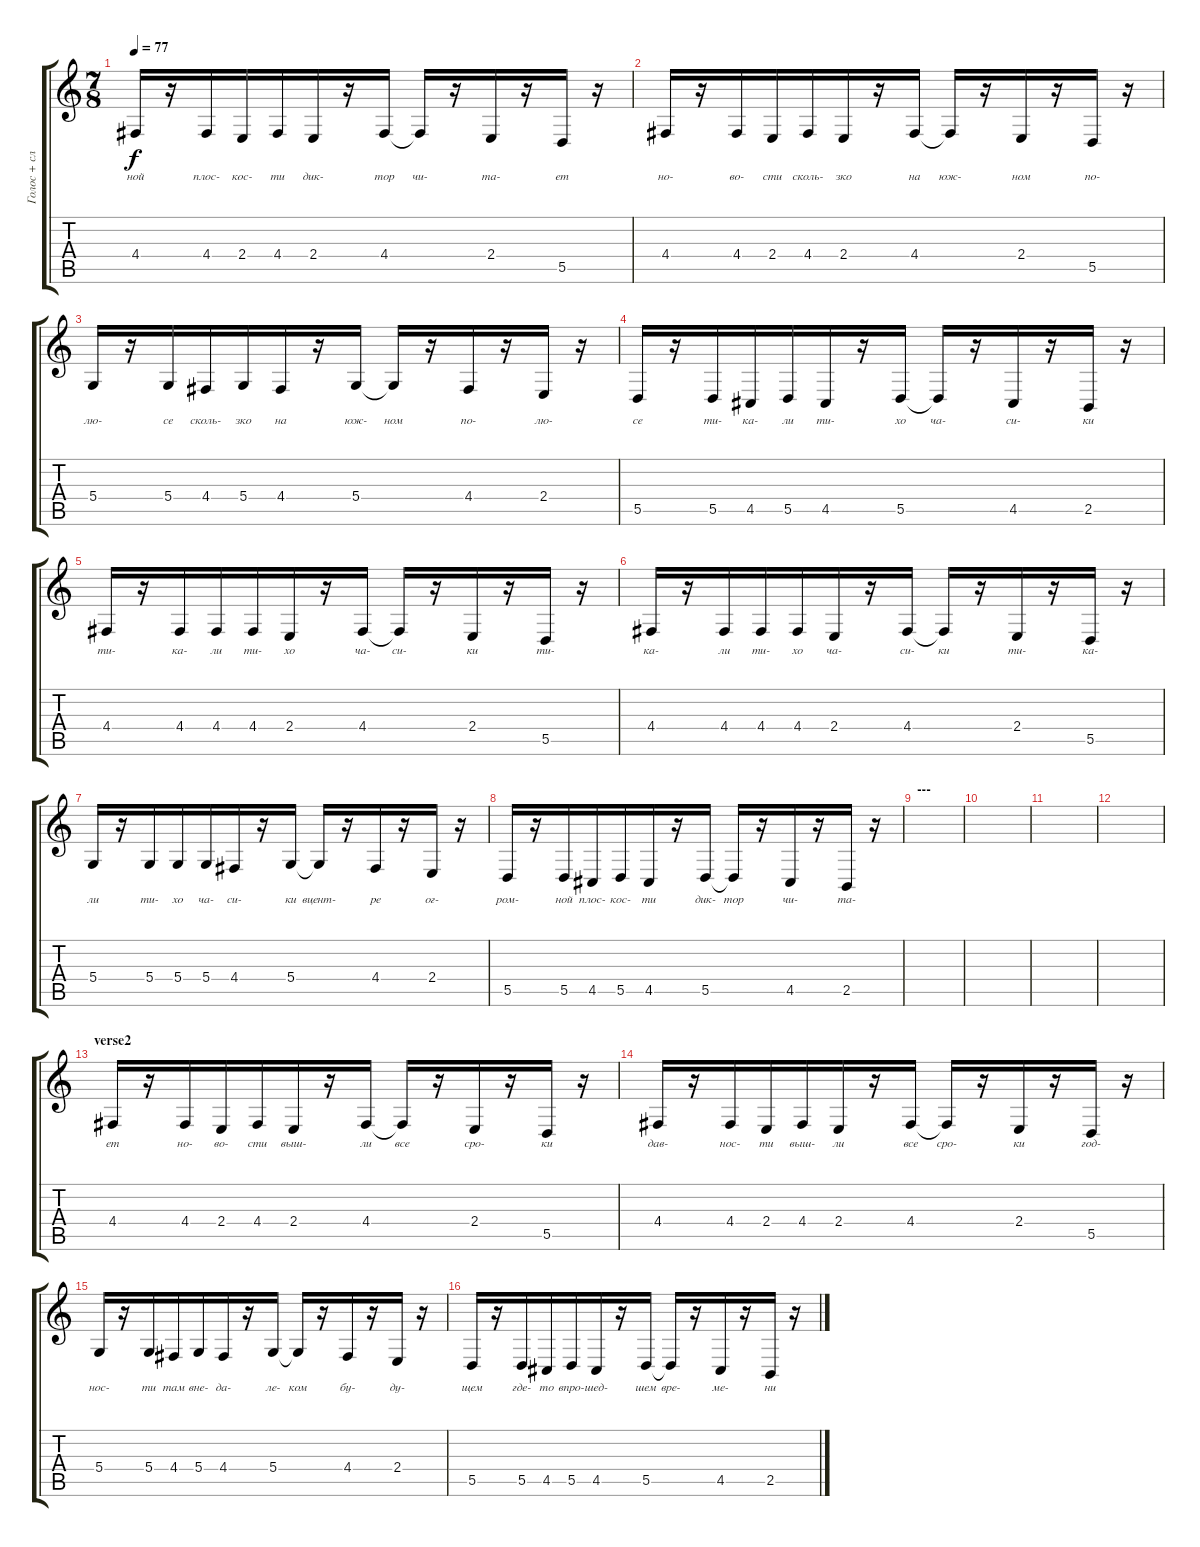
\track ("Голос + слова" "Голос + сл") {instrument voiceoohs}
\staff {score tabs}
\tuning (E4 B3 G3 D3 A2 E2) {hide}
\ts (7 8)
\tempo 77
\clef g2
\ks c
4.4.16{lyrics (0 "ной") lyrics (1 "") lyrics (2 "") lyrics (3 "") lyrics (4 "") dy f} r.16 4.4.16{lyrics (0 "плос-") lyrics (1 "") lyrics (2 "") lyrics (3 "") lyrics (4 "")} 2.4.16{lyrics (0 "кос-") lyrics (1 "") lyrics (2 "") lyrics (3 "") lyrics (4 "")} 4.4.16{lyrics (0 "ти") lyrics (1 "") lyrics (2 "") lyrics (3 "") lyrics (4 "")} 2.4.16{lyrics (0 "дик-") lyrics (1 "") lyrics (2 "") lyrics (3 "") lyrics (4 "")} r.16 4.4.16{lyrics (0 "тор") lyrics (1 "") lyrics (2 "") lyrics (3 "") lyrics (4 "")} 4.4{t}.16{lyrics (0 "чи-") lyrics (1 "") lyrics (2 "") lyrics (3 "") lyrics (4 "")} r.16 2.4.16{lyrics (0 "та-") lyrics (1 "") lyrics (2 "") lyrics (3 "") lyrics (4 "")} r.16 5.5.16{lyrics (0 "ет") lyrics (1 "") lyrics (2 "") lyrics (3 "") lyrics (4 "")} r.16 |
4.4.16{lyrics (0 "но-") lyrics (1 "") lyrics (2 "") lyrics (3 "") lyrics (4 "")} r.16 4.4.16{lyrics (0 "во-") lyrics (1 "") lyrics (2 "") lyrics (3 "") lyrics (4 "")} 2.4.16{lyrics (0 "сти") lyrics (1 "") lyrics (2 "") lyrics (3 "") lyrics (4 "")} 4.4.16{lyrics (0 "сколь-") lyrics (1 "") lyrics (2 "") lyrics (3 "") lyrics (4 "")} 2.4.16{lyrics (0 "зко") lyrics (1 "") lyrics (2 "") lyrics (3 "") lyrics (4 "")} r.16 4.4.16{lyrics (0 "на") lyrics (1 "") lyrics (2 "") lyrics (3 "") lyrics (4 "")} 4.4{t}.16{lyrics (0 "юж-") lyrics (1 "") lyrics (2 "") lyrics (3 "") lyrics (4 "")} r.16 2.4.16{lyrics (0 "ном") lyrics (1 "") lyrics (2 "") lyrics (3 "") lyrics (4 "")} r.16 5.5.16{lyrics (0 "по-") lyrics (1 "") lyrics (2 "") lyrics (3 "") lyrics (4 "")} r.16 |
5.4.16{lyrics (0 "лю-") lyrics (1 "") lyrics (2 "") lyrics (3 "") lyrics (4 "")} r.16 5.4.16{lyrics (0 "се") lyrics (1 "") lyrics (2 "") lyrics (3 "") lyrics (4 "")} 4.4.16{lyrics (0 "сколь-") lyrics (1 "") lyrics (2 "") lyrics (3 "") lyrics (4 "")} 5.4.16{lyrics (0 "зко") lyrics (1 "") lyrics (2 "") lyrics (3 "") lyrics (4 "")} 4.4.16{lyrics (0 "на") lyrics (1 "") lyrics (2 "") lyrics (3 "") lyrics (4 "")} r.16 5.4.16{lyrics (0 "юж-") lyrics (1 "") lyrics (2 "") lyrics (3 "") lyrics (4 "")} 5.4{t}.16{lyrics (0 "ном") lyrics (1 "") lyrics (2 "") lyrics (3 "") lyrics (4 "")} r.16 4.4.16{lyrics (0 "по-") lyrics (1 "") lyrics (2 "") lyrics (3 "") lyrics (4 "")} r.16 2.4.16{lyrics (0 "лю-") lyrics (1 "") lyrics (2 "") lyrics (3 "") lyrics (4 "")} r.16 |
5.5.16{lyrics (0 "се") lyrics (1 "") lyrics (2 "") lyrics (3 "") lyrics (4 "")} r.16 5.5.16{lyrics (0 "ти-") lyrics (1 "") lyrics (2 "") lyrics (3 "") lyrics (4 "")} 4.5.16{lyrics (0 "ка-") lyrics (1 "") lyrics (2 "") lyrics (3 "") lyrics (4 "")} 5.5.16{lyrics (0 "ли") lyrics (1 "") lyrics (2 "") lyrics (3 "") lyrics (4 "")} 4.5.16{lyrics (0 "ти-") lyrics (1 "") lyrics (2 "") lyrics (3 "") lyrics (4 "")} r.16 5.5.16{lyrics (0 "хо") lyrics (1 "") lyrics (2 "") lyrics (3 "") lyrics (4 "")} 5.5{t}.16{lyrics (0 "ча-") lyrics (1 "") lyrics (2 "") lyrics (3 "") lyrics (4 "")} r.16 4.5.16{lyrics (0 "си-") lyrics (1 "") lyrics (2 "") lyrics (3 "") lyrics (4 "")} r.16 2.5.16{lyrics (0 "ки") lyrics (1 "") lyrics (2 "") lyrics (3 "") lyrics (4 "")} r.16 |
4.4.16{lyrics (0 "ти-") lyrics (1 "") lyrics (2 "") lyrics (3 "") lyrics (4 "")} r.16 4.4.16{lyrics (0 "ка-") lyrics (1 "") lyrics (2 "") lyrics (3 "") lyrics (4 "")} 4.4.16{lyrics (0 "ли") lyrics (1 "") lyrics (2 "") lyrics (3 "") lyrics (4 "")} 4.4.16{lyrics (0 "ти-") lyrics (1 "") lyrics (2 "") lyrics (3 "") lyrics (4 "")} 2.4.16{lyrics (0 "хо") lyrics (1 "") lyrics (2 "") lyrics (3 "") lyrics (4 "")} r.16 4.4.16{lyrics (0 "ча-") lyrics (1 "") lyrics (2 "") lyrics (3 "") lyrics (4 "")} 4.4{t}.16{lyrics (0 "си-") lyrics (1 "") lyrics (2 "") lyrics (3 "") lyrics (4 "")} r.16 2.4.16{lyrics (0 "ки") lyrics (1 "") lyrics (2 "") lyrics (3 "") lyrics (4 "")} r.16 5.5.16{lyrics (0 "ти-") lyrics (1 "") lyrics (2 "") lyrics (3 "") lyrics (4 "")} r.16 |
4.4.16{lyrics (0 "ка-") lyrics (1 "") lyrics (2 "") lyrics (3 "") lyrics (4 "")} r.16 4.4.16{lyrics (0 "ли") lyrics (1 "") lyrics (2 "") lyrics (3 "") lyrics (4 "")} 4.4.16{lyrics (0 "ти-") lyrics (1 "") lyrics (2 "") lyrics (3 "") lyrics (4 "")} 4.4.16{lyrics (0 "хо") lyrics (1 "") lyrics (2 "") lyrics (3 "") lyrics (4 "")} 2.4.16{lyrics (0 "ча-") lyrics (1 "") lyrics (2 "") lyrics (3 "") lyrics (4 "")} r.16 4.4.16{lyrics (0 "си-") lyrics (1 "") lyrics (2 "") lyrics (3 "") lyrics (4 "")} 4.4{t}.16{lyrics (0 "ки") lyrics (1 "") lyrics (2 "") lyrics (3 "") lyrics (4 "")} r.16 2.4.16{lyrics (0 "ти-") lyrics (1 "") lyrics (2 "") lyrics (3 "") lyrics (4 "")} r.16 5.5.16{lyrics (0 "ка-") lyrics (1 "") lyrics (2 "") lyrics (3 "") lyrics (4 "")} r.16 |
5.4.16{lyrics (0 "ли") lyrics (1 "") lyrics (2 "") lyrics (3 "") lyrics (4 "")} r.16 5.4.16{lyrics (0 "ти-") lyrics (1 "") lyrics (2 "") lyrics (3 "") lyrics (4 "")} 5.4.16{lyrics (0 "хо") lyrics (1 "") lyrics (2 "") lyrics (3 "") lyrics (4 "")} 5.4.16{lyrics (0 "ча-") lyrics (1 "") lyrics (2 "") lyrics (3 "") lyrics (4 "")} 4.4.16{lyrics (0 "си-") lyrics (1 "") lyrics (2 "") lyrics (3 "") lyrics (4 "")} r.16 5.4.16{lyrics (0 "ки") lyrics (1 "") lyrics (2 "") lyrics (3 "") lyrics (4 "")} 5.4{t}.16{lyrics (0 "вцент-") lyrics (1 "") lyrics (2 "") lyrics (3 "") lyrics (4 "")} r.16 4.4.16{lyrics (0 "ре") lyrics (1 "") lyrics (2 "") lyrics (3 "") lyrics (4 "")} r.16 2.4.16{lyrics (0 "ог-") lyrics (1 "") lyrics (2 "") lyrics (3 "") lyrics (4 "")} r.16 |
5.5.16{lyrics (0 "ром-") lyrics (1 "") lyrics (2 "") lyrics (3 "") lyrics (4 "")} r.16 5.5.16{lyrics (0 "ной") lyrics (1 "") lyrics (2 "") lyrics (3 "") lyrics (4 "")} 4.5.16{lyrics (0 "плос-") lyrics (1 "") lyrics (2 "") lyrics (3 "") lyrics (4 "")} 5.5.16{lyrics (0 "кос-") lyrics (1 "") lyrics (2 "") lyrics (3 "") lyrics (4 "")} 4.5.16{lyrics (0 "ти") lyrics (1 "") lyrics (2 "") lyrics (3 "") lyrics (4 "")} r.16 5.5.16{lyrics (0 "дик-") lyrics (1 "") lyrics (2 "") lyrics (3 "") lyrics (4 "")} 5.5{t}.16{lyrics (0 "тор") lyrics (1 "") lyrics (2 "") lyrics (3 "") lyrics (4 "")} r.16 4.5.16{lyrics (0 "чи-") lyrics (1 "") lyrics (2 "") lyrics (3 "") lyrics (4 "")} r.16 2.5.16{lyrics (0 "та-") lyrics (1 "") lyrics (2 "") lyrics (3 "") lyrics (4 "")} r.16 |
\section ("" "---")
|
|
|
|
\section ("" "verse2")
4.4.16{lyrics (0 "ет") lyrics (1 "") lyrics (2 "") lyrics (3 "") lyrics (4 "")} r.16 4.4.16{lyrics (0 "но-") lyrics (1 "") lyrics (2 "") lyrics (3 "") lyrics (4 "")} 2.4.16{lyrics (0 "во-") lyrics (1 "") lyrics (2 "") lyrics (3 "") lyrics (4 "")} 4.4.16{lyrics (0 "сти") lyrics (1 "") lyrics (2 "") lyrics (3 "") lyrics (4 "")} 2.4.16{lyrics (0 "выш-") lyrics (1 "") lyrics (2 "") lyrics (3 "") lyrics (4 "")} r.16 4.4.16{lyrics (0 "ли") lyrics (1 "") lyrics (2 "") lyrics (3 "") lyrics (4 "")} 4.4{t}.16{lyrics (0 "все") lyrics (1 "") lyrics (2 "") lyrics (3 "") lyrics (4 "")} r.16 2.4.16{lyrics (0 "сро-") lyrics (1 "") lyrics (2 "") lyrics (3 "") lyrics (4 "")} r.16 5.5.16{lyrics (0 "ки") lyrics (1 "") lyrics (2 "") lyrics (3 "") lyrics (4 "")} r.16 |
4.4.16{lyrics (0 "дав-") lyrics (1 "") lyrics (2 "") lyrics (3 "") lyrics (4 "")} r.16 4.4.16{lyrics (0 "нос-") lyrics (1 "") lyrics (2 "") lyrics (3 "") lyrics (4 "")} 2.4.16{lyrics (0 "ти") lyrics (1 "") lyrics (2 "") lyrics (3 "") lyrics (4 "")} 4.4.16{lyrics (0 "выш-") lyrics (1 "") lyrics (2 "") lyrics (3 "") lyrics (4 "")} 2.4.16{lyrics (0 "ли") lyrics (1 "") lyrics (2 "") lyrics (3 "") lyrics (4 "")} r.16 4.4.16{lyrics (0 "все") lyrics (1 "") lyrics (2 "") lyrics (3 "") lyrics (4 "")} 4.4{t}.16{lyrics (0 "сро-") lyrics (1 "") lyrics (2 "") lyrics (3 "") lyrics (4 "")} r.16 2.4.16{lyrics (0 "ки") lyrics (1 "") lyrics (2 "") lyrics (3 "") lyrics (4 "")} r.16 5.5.16{lyrics (0 "год-") lyrics (1 "") lyrics (2 "") lyrics (3 "") lyrics (4 "")} r.16 |
5.4.16{lyrics (0 "нос-") lyrics (1 "") lyrics (2 "") lyrics (3 "") lyrics (4 "")} r.16 5.4.16{lyrics (0 "ти") lyrics (1 "") lyrics (2 "") lyrics (3 "") lyrics (4 "")} 4.4.16{lyrics (0 "там") lyrics (1 "") lyrics (2 "") lyrics (3 "") lyrics (4 "")} 5.4.16{lyrics (0 "вне-") lyrics (1 "") lyrics (2 "") lyrics (3 "") lyrics (4 "")} 4.4.16{lyrics (0 "да-") lyrics (1 "") lyrics (2 "") lyrics (3 "") lyrics (4 "")} r.16 5.4.16{lyrics (0 "ле-") lyrics (1 "") lyrics (2 "") lyrics (3 "") lyrics (4 "")} 5.4{t}.16{lyrics (0 "ком") lyrics (1 "") lyrics (2 "") lyrics (3 "") lyrics (4 "")} r.16 4.4.16{lyrics (0 "бу-") lyrics (1 "") lyrics (2 "") lyrics (3 "") lyrics (4 "")} r.16 2.4.16{lyrics (0 "ду-") lyrics (1 "") lyrics (2 "") lyrics (3 "") lyrics (4 "")} r.16 |
5.5.16{lyrics (0 "щем") lyrics (1 "") lyrics (2 "") lyrics (3 "") lyrics (4 "")} r.16 5.5.16{lyrics (0 "где-") lyrics (1 "") lyrics (2 "") lyrics (3 "") lyrics (4 "")} 4.5.16{lyrics (0 "то") lyrics (1 "") lyrics (2 "") lyrics (3 "") lyrics (4 "")} 5.5.16{lyrics (0 "впро-") lyrics (1 "") lyrics (2 "") lyrics (3 "") lyrics (4 "")} 4.5.16{lyrics (0 "шед-") lyrics (1 "") lyrics (2 "") lyrics (3 "") lyrics (4 "")} r.16 5.5.16{lyrics (0 "шем") lyrics (1 "") lyrics (2 "") lyrics (3 "") lyrics (4 "")} 5.5{t}.16{lyrics (0 "вре-") lyrics (1 "") lyrics (2 "") lyrics (3 "") lyrics (4 "")} r.16 4.5.16{lyrics (0 "ме-") lyrics (1 "") lyrics (2 "") lyrics (3 "") lyrics (4 "")} r.16 2.5.16{lyrics (0 "ни") lyrics (1 "") lyrics (2 "") lyrics (3 "") lyrics (4 "")} r.16
